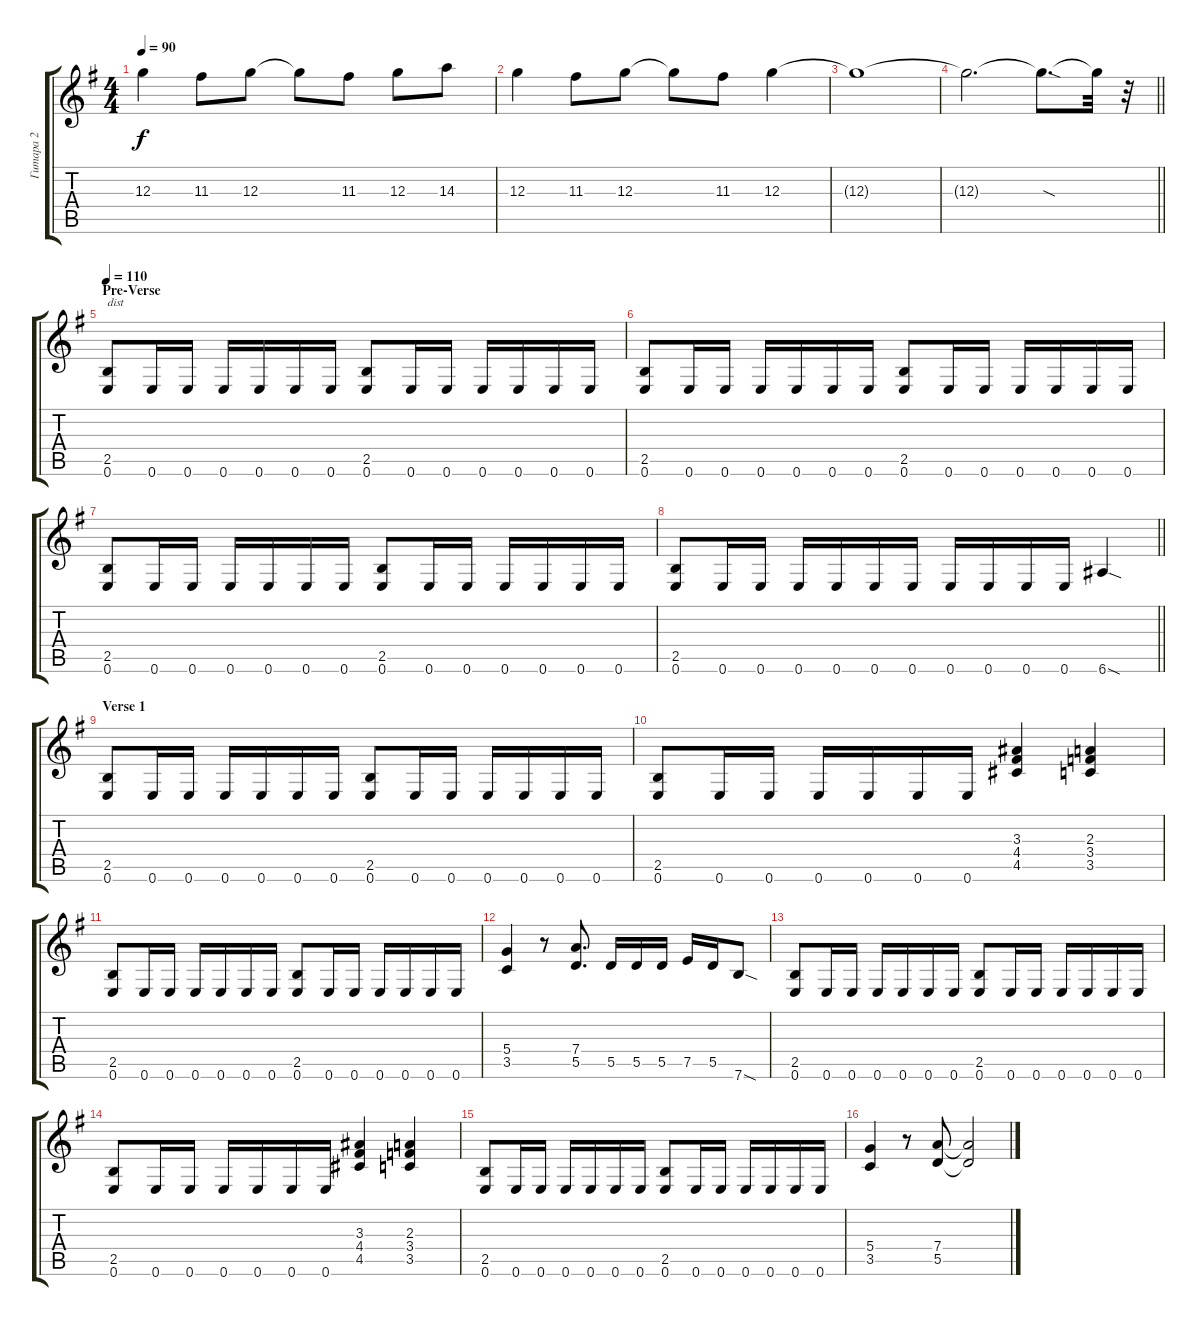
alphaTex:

\track ("Гитара 2" "Гитара 2") {instrument distortionguitar}
\staff {score tabs}
\tuning (E4 B3 G3 D3 A2 E2) {hide}
\ts (4 4)
\tempo 90
\clef g2
\ks eminor
12.3.4{dy f} 11.3.8 12.3.8 12.3{t}.8 11.3.8 12.3.8 14.3.8 |
12.3.4 11.3.8 12.3.8 12.3{t}.8 11.3.8 12.3.4 |
12.3{t}.1 |
\barLineRight lightlight
12.3{t}.2{d} 12.3{sod t}.8{d} 12.3{t}.32 r.32 |
\section ("" "Pre-Verse")
\tempo 110
(2.5 0.6).8{txt "dist" volume 13 instrument distortionguitar} 0.6.16 0.6.16 0.6.16 0.6.16 0.6.16 0.6.16 (2.5 0.6).8 0.6.16 0.6.16 0.6.16 0.6.16 0.6.16 0.6.16 |
(2.5 0.6).8 0.6.16 0.6.16 0.6.16 0.6.16 0.6.16 0.6.16 (2.5 0.6).8 0.6.16 0.6.16 0.6.16 0.6.16 0.6.16 0.6.16 |
(2.5 0.6).8 0.6.16 0.6.16 0.6.16 0.6.16 0.6.16 0.6.16 (2.5 0.6).8 0.6.16 0.6.16 0.6.16 0.6.16 0.6.16 0.6.16 |
\barLineRight lightlight
(2.5 0.6).8 0.6.16 0.6.16 0.6.16 0.6.16 0.6.16 0.6.16 0.6.16 0.6.16 0.6.16 0.6.16 6.6{sod}.4 |
\section ("" "Verse 1")
(2.5 0.6).8 0.6.16 0.6.16 0.6.16 0.6.16 0.6.16 0.6.16 (2.5 0.6).8 0.6.16 0.6.16 0.6.16 0.6.16 0.6.16 0.6.16 |
(2.5 0.6).8 0.6.16 0.6.16 0.6.16 0.6.16 0.6.16 0.6.16 (3.3 4.4 4.5).4 (2.3 3.4 3.5).4 |
(2.5 0.6).8 0.6.16 0.6.16 0.6.16 0.6.16 0.6.16 0.6.16 (2.5 0.6).8 0.6.16 0.6.16 0.6.16 0.6.16 0.6.16 0.6.16 |
(5.4 3.5).4 r.8 (7.4 5.5).8{d} 5.5.16{volume 15} 5.5.16 5.5.16 7.5.16 5.5.16 7.6{sod}.8 |
(2.5 0.6).8{volume 13} 0.6.16 0.6.16 0.6.16 0.6.16 0.6.16 0.6.16 (2.5 0.6).8 0.6.16 0.6.16 0.6.16 0.6.16 0.6.16 0.6.16 |
(2.5 0.6).8 0.6.16 0.6.16 0.6.16 0.6.16 0.6.16 0.6.16 (3.3 4.4 4.5).4 (2.3 3.4 3.5).4 |
(2.5 0.6).8 0.6.16 0.6.16 0.6.16 0.6.16 0.6.16 0.6.16 (2.5 0.6).8 0.6.16 0.6.16 0.6.16 0.6.16 0.6.16 0.6.16 |
(5.4 3.5).4 r.8 (7.4 5.5).8 (7.4{t} 5.5{t}).2
